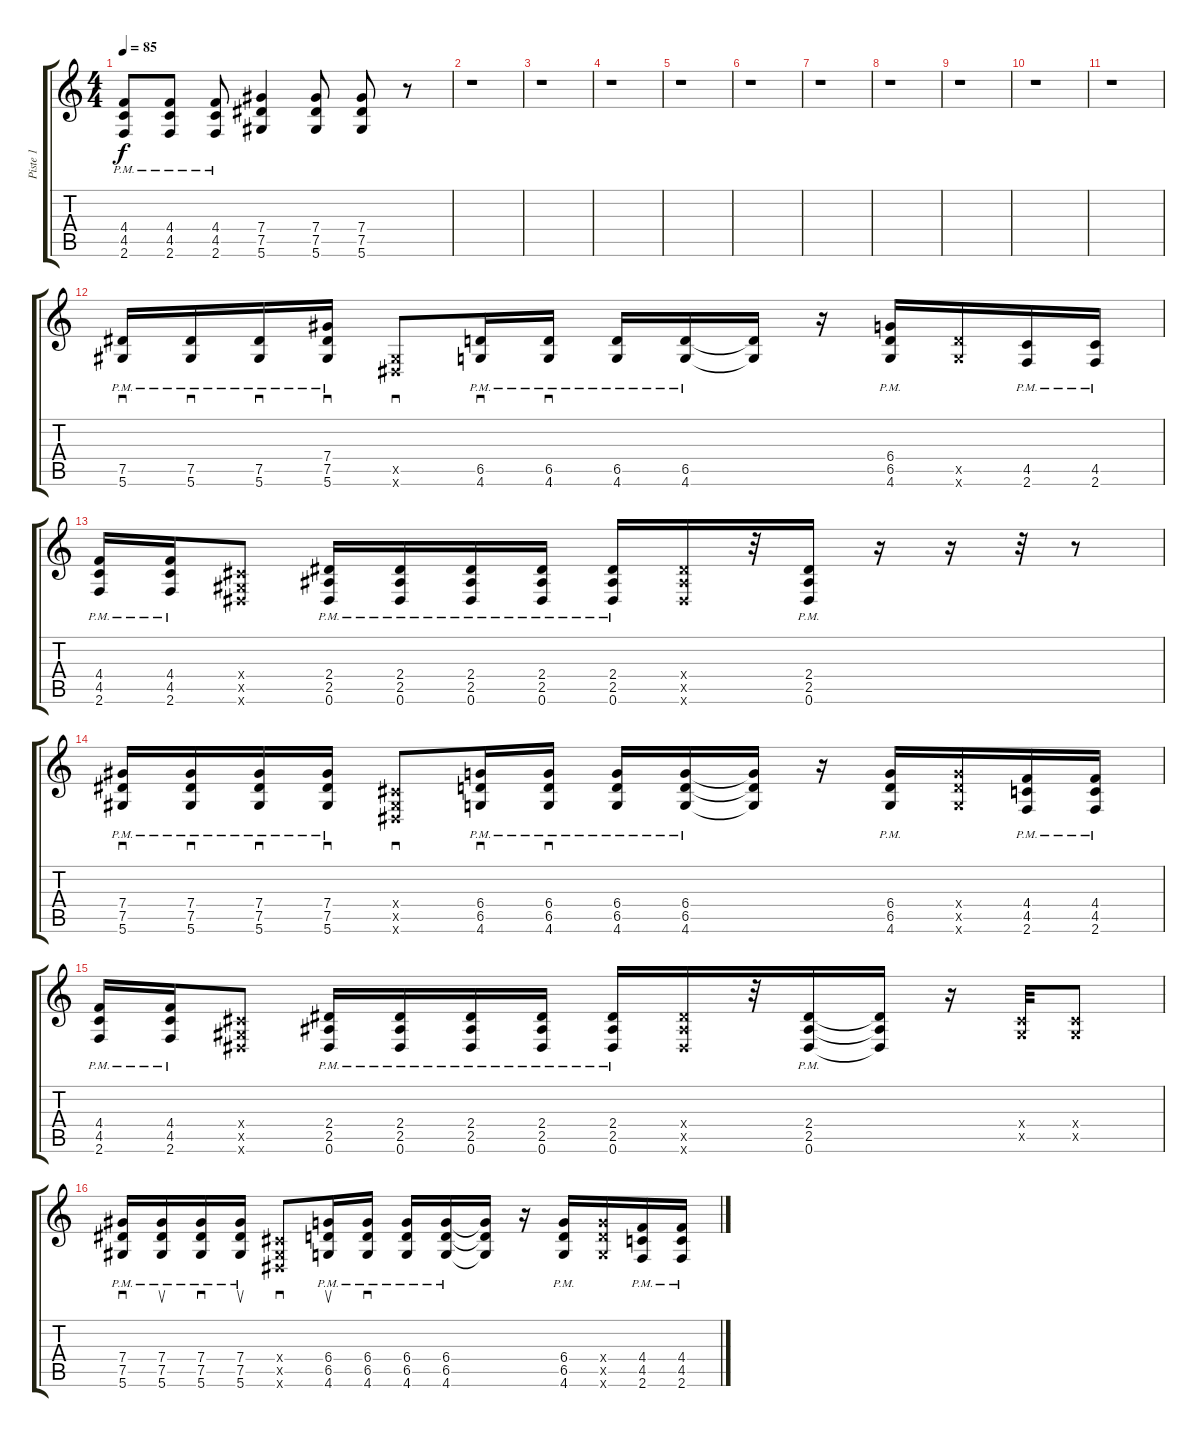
\track ("Piste 1" "Piste 1") {instrument overdrivenguitar}
\staff {score tabs}
\tuning (Eb4 Bb3 Gb3 Db3 Ab2 Eb2) {hide}
\ts (4 4)
\tempo 85
\clef g2
\ks c
(4.4{pm} 4.5 2.6).8{dy f} (4.4{pm} 4.5 2.6).8 (4.4{pm} 4.5 2.6).8 (7.4 7.5 5.6).4 (7.4 7.5 5.6).8 (7.4 7.5 5.6).8 r.8 |
r.1 |
r.1 |
r.1 |
r.1 |
r.1 |
r.1 |
r.1 |
r.1 |
r.1 |
r.1 |
(7.5 5.6{pm}).16{sd} (7.5 5.6{pm}).16{sd} (7.5 5.6{pm}).16{sd} (7.4 7.5 5.6{pm}).16{sd} (0.5{x} 0.6{x}).8{sd} (6.5 4.6{pm}).16{sd} (6.5 4.6{pm}).16{sd} (6.5 4.6{pm}).16 (6.5 4.6{pm}).16 (6.5{t} 4.6{t}).16 r.16 (6.4 6.5 4.6{pm}).16 (6.5{x} 4.6{x}).16 (4.5 2.6{pm}).16 (4.5 2.6{pm}).16 |
(4.4 4.5 2.6{pm}).16 (4.4 4.5 2.6{pm}).16 (0.4{x} 0.5{x} 0.6{x}).8 (2.4 2.5 0.6{pm}).16 (2.4 2.5 0.6{pm}).16 (2.4 2.5 0.6{pm}).16 (2.4 2.5 0.6{pm}).16 (2.4 2.5 0.6{pm}).16 (2.4{x} 2.5{x} 0.6{x}).16 r.32 (2.4 2.5 0.6{pm}).16 r.16 r.16 r.32 r.8 |
(7.4 7.5{pm} 5.6).16{sd} (7.4 7.5{pm} 5.6).16{sd} (7.4 7.5{pm} 5.6).16{sd} (7.4 7.5{pm} 5.6).16{sd} (0.4{x} 0.5{x} 0.6{x}).8{sd} (6.4 6.5{pm} 4.6).16{sd} (6.4 6.5{pm} 4.6).16{sd} (6.4 6.5{pm} 4.6).16 (6.4 6.5{pm} 4.6).16 (6.4{t} 6.5{t} 4.6{t}).16 r.16 (6.4 6.5{pm} 4.6).16 (6.4{x} 6.5{x} 4.6{x}).16 (4.4 4.5{pm} 2.6).16 (4.4 4.5{pm} 2.6).16 |
(4.4 4.5{pm} 2.6).16 (4.4 4.5{pm} 2.6).16 (0.4{x} 0.5{x} 0.6{x}).8 (2.4 2.5{pm} 0.6).16 (2.4 2.5{pm} 0.6).16 (2.4 2.5{pm} 0.6).16 (2.4 2.5{pm} 0.6).16 (2.4 2.5{pm} 0.6).16 (2.4{x} 2.5{x} 0.6{x}).16 r.32 (2.4 2.5{pm} 0.6).16 (2.4{t} 2.5{t} 0.6{t}).16 r.16 (0.4{x} 0.5{x}).32 (0.4{x} 0.5{x}).8 |
(7.4 7.5{pm} 5.6).16{sd} (7.4 7.5{pm} 5.6).16{su} (7.4 7.5{pm} 5.6).16{sd} (7.4 7.5{pm} 5.6).16{su} (0.4{x} 0.5{x} 0.6{x}).8{sd} (6.4 6.5{pm} 4.6).16{su} (6.4 6.5{pm} 4.6).16{sd} (6.4 6.5{pm} 4.6).16 (6.4 6.5{pm} 4.6).16 (6.4{t} 6.5{t} 4.6{t}).16 r.16 (6.4 6.5{pm} 4.6).16 (6.4{x} 6.5{x} 4.6{x}).16 (4.4 4.5{pm} 2.6).16 (4.4 4.5{pm} 2.6).16
